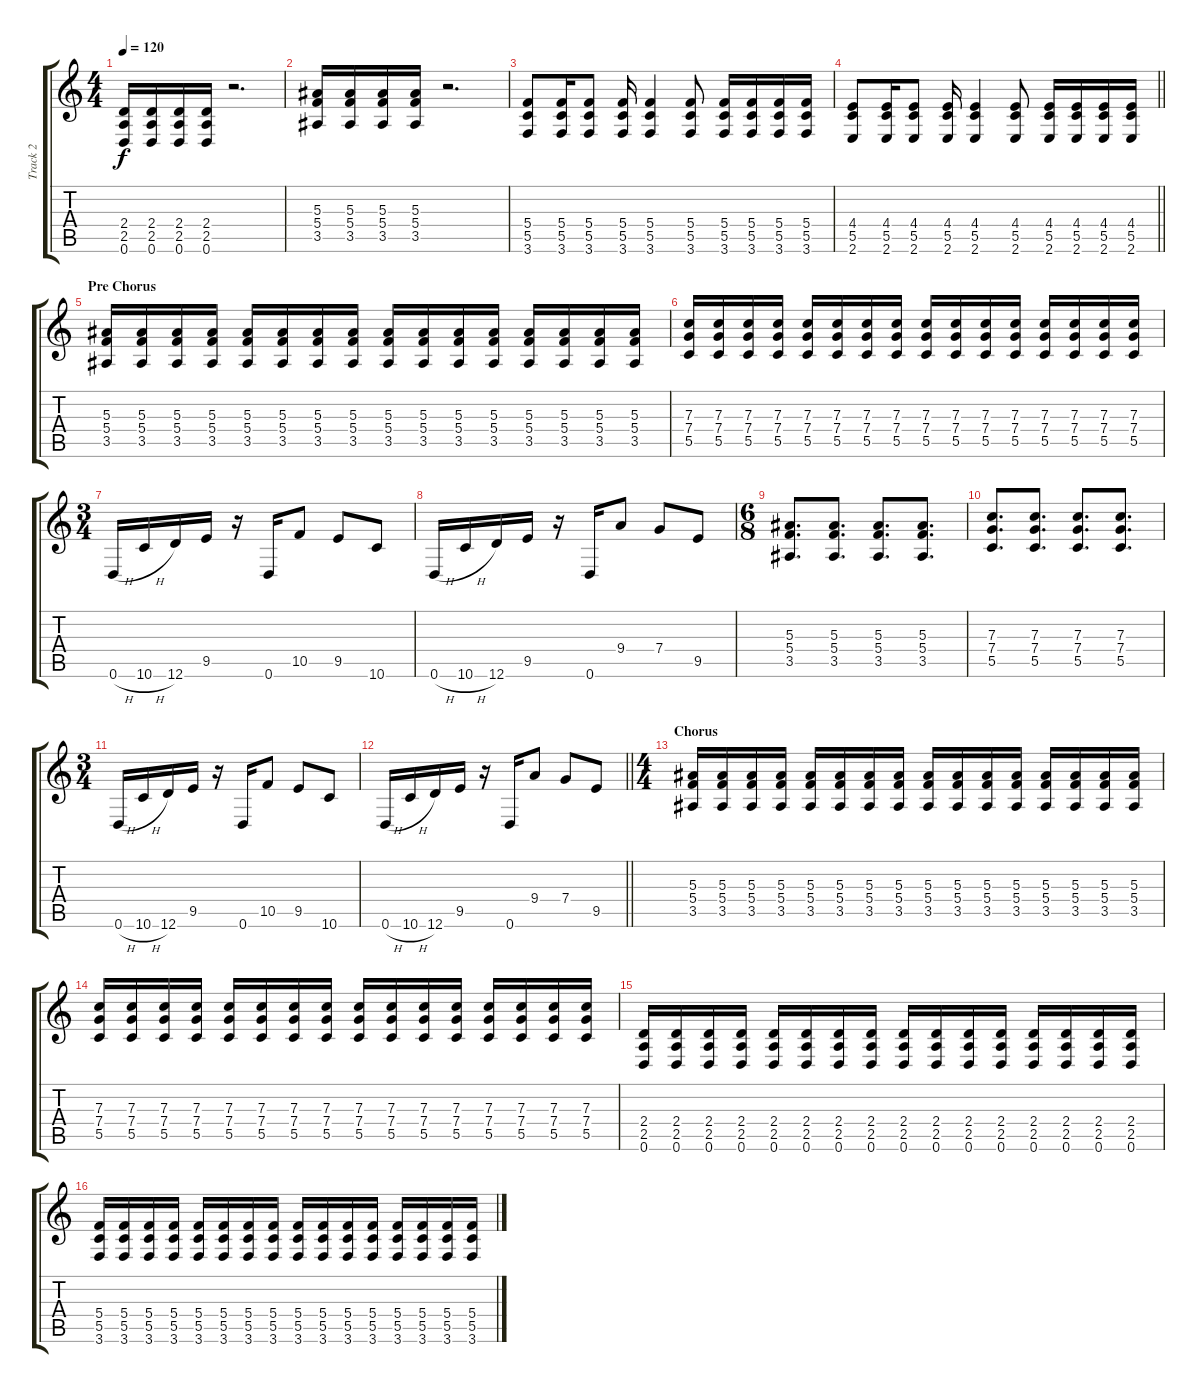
\track ("Track 2" "Track 2") {instrument distortionguitar}
\staff {score tabs}
\tuning (D4 A3 F3 C3 G2 D2) {hide}
\ts (4 4)
\tempo 120
\clef g2
\ks c
(2.4 2.5 0.6).16{dy f} (2.4 2.5 0.6).16 (2.4 2.5 0.6).16 (2.4 2.5 0.6).16 r.2{d} |
(5.3 5.4 3.5).16 (5.3 5.4 3.5).16 (5.3 5.4 3.5).16 (5.3 5.4 3.5).16 r.2{d} |
(5.4 5.5 3.6).8 (5.4 5.5 3.6).16 (5.4 5.5 3.6).8 (5.4 5.5 3.6).16 (5.4 5.5 3.6).4 (5.4 5.5 3.6).8 (5.4 5.5 3.6).16 (5.4 5.5 3.6).16 (5.4 5.5 3.6).16 (5.4 5.5 3.6).16 |
\barLineRight lightlight
(4.4 5.5 2.6).8 (4.4 5.5 2.6).16 (4.4 5.5 2.6).8 (4.4 5.5 2.6).16 (4.4 5.5 2.6).4 (4.4 5.5 2.6).8 (4.4 5.5 2.6).16 (4.4 5.5 2.6).16 (4.4 5.5 2.6).16 (4.4 5.5 2.6).16 |
\section ("" "Pre Chorus")
(5.3 5.4 3.5).16 (5.3 5.4 3.5).16 (5.3 5.4 3.5).16 (5.3 5.4 3.5).16 (5.3 5.4 3.5).16 (5.3 5.4 3.5).16 (5.3 5.4 3.5).16 (5.3 5.4 3.5).16 (5.3 5.4 3.5).16 (5.3 5.4 3.5).16 (5.3 5.4 3.5).16 (5.3 5.4 3.5).16 (5.3 5.4 3.5).16 (5.3 5.4 3.5).16 (5.3 5.4 3.5).16 (5.3 5.4 3.5).16 |
(7.3 7.4 5.5).16 (7.3 7.4 5.5).16 (7.3 7.4 5.5).16 (7.3 7.4 5.5).16 (7.3 7.4 5.5).16 (7.3 7.4 5.5).16 (7.3 7.4 5.5).16 (7.3 7.4 5.5).16 (7.3 7.4 5.5).16 (7.3 7.4 5.5).16 (7.3 7.4 5.5).16 (7.3 7.4 5.5).16 (7.3 7.4 5.5).16 (7.3 7.4 5.5).16 (7.3 7.4 5.5).16 (7.3 7.4 5.5).16 |
\ts (3 4)
0.6{h}.16 10.6{h}.16 12.6.16 9.5.16 r.16 0.6.16 10.5.8 9.5.8 10.6.8 |
0.6{h}.16 10.6{h}.16 12.6.16 9.5.16 r.16 0.6.16 9.4.8 7.4.8 9.5.8 |
\ts (6 8)
(5.3 5.4 3.5).8{d} (5.3 5.4 3.5).8{d} (5.3 5.4 3.5).8{d} (5.3 5.4 3.5).8{d} |
(7.3 7.4 5.5).8{d} (7.3 7.4 5.5).8{d} (7.3 7.4 5.5).8{d} (7.3 7.4 5.5).8{d} |
\ts (3 4)
0.6{h}.16 10.6{h}.16 12.6.16 9.5.16 r.16 0.6.16 10.5.8 9.5.8 10.6.8 |
\barLineRight lightlight
0.6{h}.16 10.6{h}.16 12.6.16 9.5.16 r.16 0.6.16 9.4.8 7.4.8 9.5.8 |
\ts (4 4)
\section ("" "Chorus")
(5.3 5.4 3.5).16 (5.3 5.4 3.5).16 (5.3 5.4 3.5).16 (5.3 5.4 3.5).16 (5.3 5.4 3.5).16 (5.3 5.4 3.5).16 (5.3 5.4 3.5).16 (5.3 5.4 3.5).16 (5.3 5.4 3.5).16 (5.3 5.4 3.5).16 (5.3 5.4 3.5).16 (5.3 5.4 3.5).16 (5.3 5.4 3.5).16 (5.3 5.4 3.5).16 (5.3 5.4 3.5).16 (5.3 5.4 3.5).16 |
(7.3 7.4 5.5).16 (7.3 7.4 5.5).16 (7.3 7.4 5.5).16 (7.3 7.4 5.5).16 (7.3 7.4 5.5).16 (7.3 7.4 5.5).16 (7.3 7.4 5.5).16 (7.3 7.4 5.5).16 (7.3 7.4 5.5).16 (7.3 7.4 5.5).16 (7.3 7.4 5.5).16 (7.3 7.4 5.5).16 (7.3 7.4 5.5).16 (7.3 7.4 5.5).16 (7.3 7.4 5.5).16 (7.3 7.4 5.5).16 |
(2.4 2.5 0.6).16 (2.4 2.5 0.6).16 (2.4 2.5 0.6).16 (2.4 2.5 0.6).16 (2.4 2.5 0.6).16 (2.4 2.5 0.6).16 (2.4 2.5 0.6).16 (2.4 2.5 0.6).16 (2.4 2.5 0.6).16 (2.4 2.5 0.6).16 (2.4 2.5 0.6).16 (2.4 2.5 0.6).16 (2.4 2.5 0.6).16 (2.4 2.5 0.6).16 (2.4 2.5 0.6).16 (2.4 2.5 0.6).16 |
(5.4 5.5 3.6).16 (5.4 5.5 3.6).16 (5.4 5.5 3.6).16 (5.4 5.5 3.6).16 (5.4 5.5 3.6).16 (5.4 5.5 3.6).16 (5.4 5.5 3.6).16 (5.4 5.5 3.6).16 (5.4 5.5 3.6).16 (5.4 5.5 3.6).16 (5.4 5.5 3.6).16 (5.4 5.5 3.6).16 (5.4 5.5 3.6).16 (5.4 5.5 3.6).16 (5.4 5.5 3.6).16 (5.4 5.5 3.6).16
